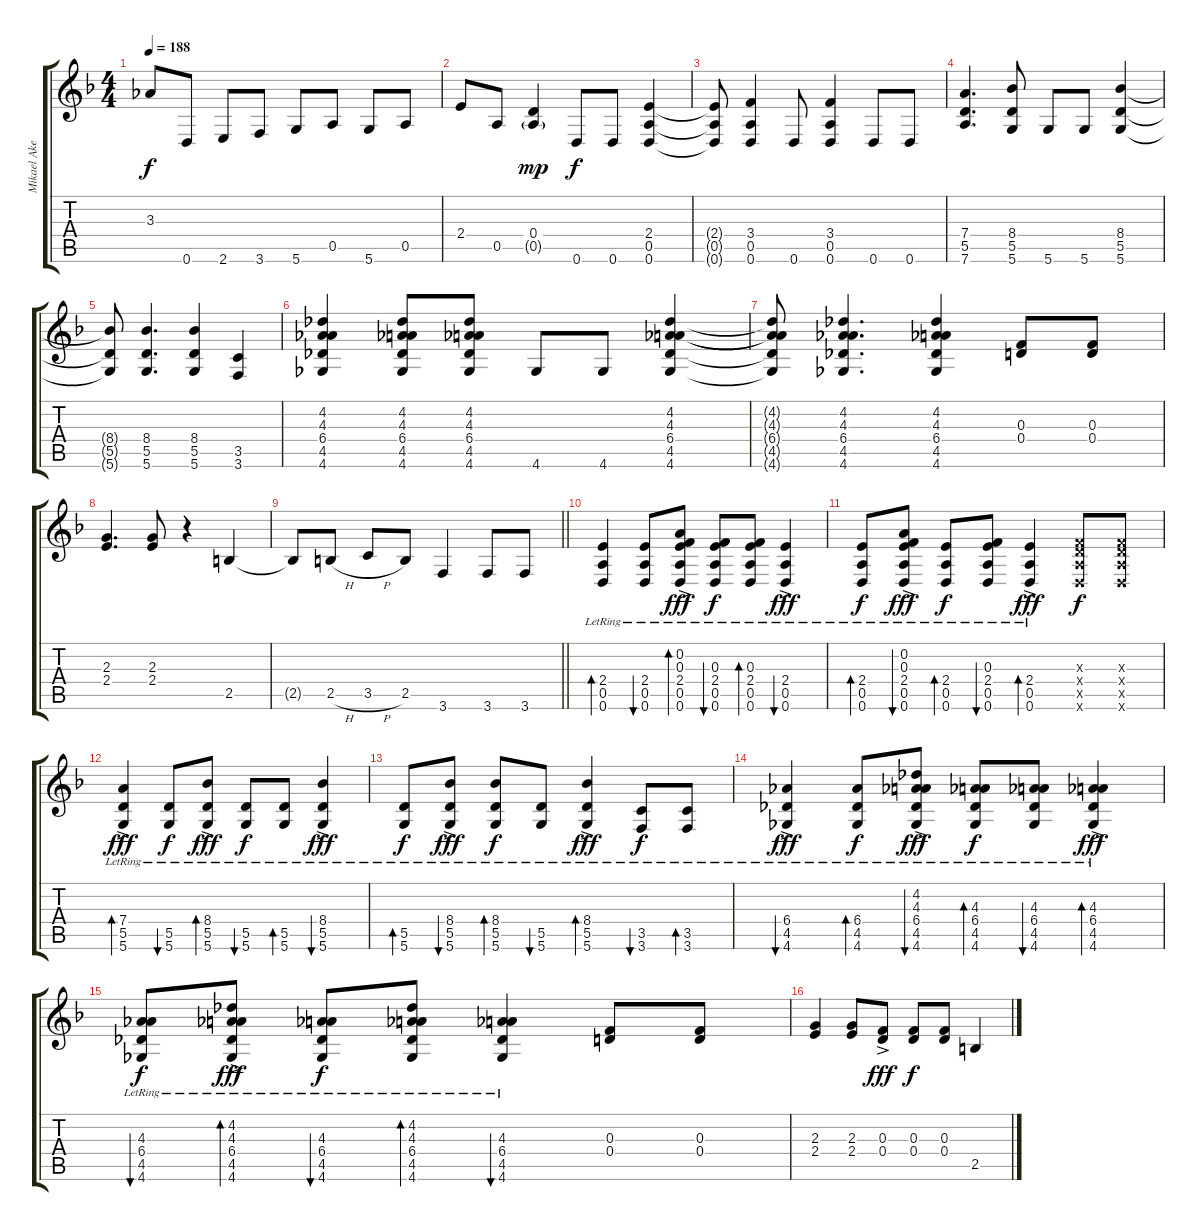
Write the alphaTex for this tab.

\track ("Mikael Akerfeldt" "Mikael Ake") {mute instrument distortionguitar}
\staff {score tabs}
\tuning (D4 A3 F3 D3 A2 D2) {hide}
\ts (4 4)
\tempo 188
\clef g2
\ks f
3.3{t}.8{dy f} 0.6.8 2.6.8 3.6.8 5.6.8 0.5.8 5.6.8 0.5.8 |
2.4.8 0.5.8 (0.4 0.5{g}).4{dy mp} 0.6.8{dy f} 0.6.8 (2.4 0.5 0.6).4 |
(2.4{t} 0.5{t} 0.6{t}).8 (3.4 0.5 0.6).4 0.6.8 (3.4 0.5 0.6).4 0.6.8 0.6.8 |
(7.4 5.5 7.6).4{d} (8.4 5.5 5.6).8 5.6.8 5.6.8 (8.4 5.5 5.6).4 |
(8.4{t} 5.5{t} 5.6{t}).8 (8.4 5.5 5.6).4{d} (8.4 5.5 5.6).4 (3.5 3.6).4 |
(4.2 4.3 6.4 4.5 4.6).4 (4.2 4.3 6.4 4.5 4.6).8 (4.2 4.3 6.4 4.5 4.6).8 4.6.8 4.6.8 (4.2 4.3 6.4 4.5 4.6).4 |
(4.2{t} 4.3{t} 6.4{t} 4.5{t} 4.6{t}).8 (4.2 4.3 6.4 4.5 4.6).4{d} (4.2 4.3 6.4 4.5 4.6).4 (0.3 0.4).8 (0.3 0.4).8 |
(2.3 2.4).4{d} (2.3 2.4).8 r.4 2.5.4 |
\barLineRight lightlight
2.5{t}.8 2.5{h}.8 3.5{h}.8 2.5.8 3.6.4 3.6.8 3.6.8 |
(2.4{lr} 0.5{lr} 0.6{lr}).4{bd 120 instrument acousticguitarsteel} (2.4{lr} 0.5{lr} 0.6{lr}).8{bu 120} (0.2{ac lr} 0.3{ac lr} 2.4{ac lr} 0.5{ac lr} 0.6{ac lr}).8{bd 120 dy fff} (0.3{lr} 2.4{lr} 0.5{lr} 0.6{lr}).8{bu 120 dy f} (0.3{lr} 2.4{lr} 0.5{lr} 0.6{lr}).8{bd 120} (2.4{ac lr} 0.5{ac lr} 0.6{ac lr}).4{bu 120 dy fff} |
(2.4{lr} 0.5{lr} 0.6{lr}).8{bd 120 dy f} (0.2{ac lr} 0.3{ac lr} 2.4{ac lr} 0.5{ac lr} 0.6{ac lr}).8{bu 120 dy fff} (2.4{lr} 0.5{lr} 0.6{lr}).8{bd 120 dy f} (0.3{lr} 2.4{lr} 0.5{lr} 0.6{lr}).8{bu 120} (2.4{ac lr} 0.5{ac lr} 0.6{ac lr}).4{bd 120 dy fff} (0.3{x} 0.4{x} 0.5{x} 0.6{x}).8{dy f} (0.3{x} 0.4{x} 0.5{x} 0.6{x}).8 |
(7.4{ac lr} 5.5{ac lr} 5.6{ac lr}).4{bd 120 dy fff} (5.5{lr} 5.6{lr}).8{bu 120 dy f} (8.4{ac lr} 5.5{ac lr} 5.6{ac lr}).8{bd 120 dy fff} (5.5{lr} 5.6{lr}).8{bu 120 dy f} (5.5{lr} 5.6{lr}).8{bd 120} (8.4{ac lr} 5.5{ac lr} 5.6{ac lr}).4{bu 120 dy fff} |
(5.5{lr} 5.6{lr}).8{bd 120 dy f} (8.4{ac lr} 5.5{ac lr} 5.6{ac lr}).8{bu 120 dy fff} (8.4{lr} 5.5{lr} 5.6{lr}).8{bd 120 dy f} (5.5{lr} 5.6{lr}).8{bu 120} (8.4{ac lr} 5.5{ac lr} 5.6{ac lr}).4{bd 120 dy fff} (3.5{lr} 3.6{lr}).8{bu 120 dy f} (3.5{lr} 3.6{lr}).8{bd 120} |
(6.4{ac lr} 4.5{ac lr} 4.6{ac lr}).4{bu 120 dy fff} (6.4{lr} 4.5{lr} 4.6{lr}).8{bd 120 dy f} (4.2{ac lr} 4.3{ac lr} 6.4{ac lr} 4.5{ac lr} 4.6{ac lr}).8{bu 120 dy fff} (4.3{lr} 6.4{lr} 4.5{lr} 4.6{lr}).8{bd 120 dy f} (4.3{lr} 6.4{lr} 4.5{lr} 4.6{lr}).8{bu 120} (4.3{ac lr} 6.4{ac lr} 4.5{ac lr} 4.6{ac lr}).4{bd 120 dy fff} |
(4.3{lr} 6.4{lr} 4.5{lr} 4.6{lr}).8{bu 120 dy f} (4.2{ac lr} 4.3{ac lr} 6.4{ac lr} 4.5{ac lr} 4.6{ac lr}).8{bd 120 dy fff} (4.3{lr} 6.4{lr} 4.5{lr} 4.6{lr}).8{bu 120 dy f} (4.2{lr} 4.3{lr} 6.4{lr} 4.5{lr} 4.6{lr}).8{bd 120} (4.3{lr} 6.4{lr} 4.5{lr} 4.6{lr}).4{bu 120} (0.3 0.4).8 (0.3 0.4).8 |
(2.3 2.4).4 (2.3 2.4).8 (0.3{ac} 0.4{ac}).8{dy fff} (0.3 0.4).8{dy f} (0.3 0.4).8 2.5.4
